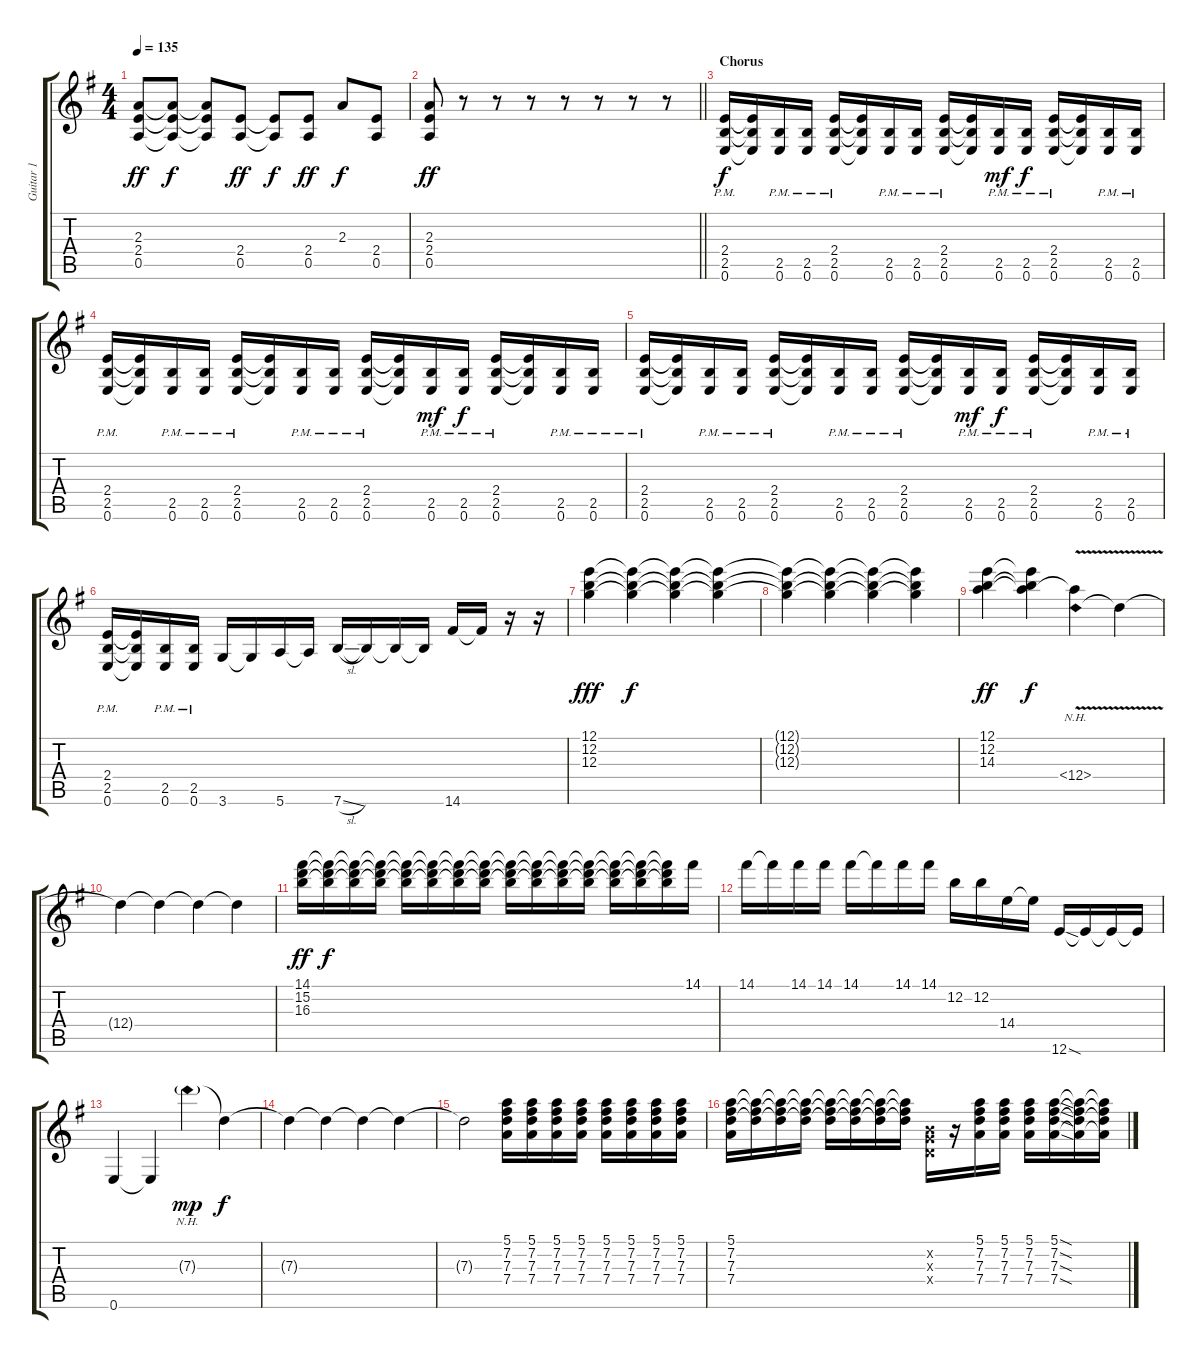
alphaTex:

\track ("Guitar 1" "Guitar 1") {instrument distortionguitar}
\staff {score tabs}
\tuning (E4 B3 G3 D3 A2 E2) {hide}
\ts (4 4)
\tempo 135
\clef g2
\ks g
(2.3 2.4 0.5).8{dy ff} (2.3{t} 2.4{t} 0.5{t}).8{dy f} (2.3{t} 2.4{t} 0.5{t}).8 (2.4 0.5).8{dy ff} (2.4{t} 0.5{t}).8{dy f} (2.4 0.5).8{dy ff} 2.3.8{dy f} (2.4 0.5).8 |
\barLineRight lightlight
(2.3 2.4 0.5).8{dy ff} r.8 r.8 r.8 r.8 r.8 r.8 r.8 |
\section ("" "Chorus")
(2.4{pm} 2.5{pm} 0.6{pm}).16{dy f} (2.4{t} 2.5{t} 0.6{t}).16 (2.5{pm} 0.6{pm}).16 (2.5{pm} 0.6{pm}).16 (2.4{pm} 2.5{pm} 0.6{pm}).16 (2.4{t} 2.5{t} 0.6{t}).16 (2.5{pm} 0.6{pm}).16 (2.5{pm} 0.6{pm}).16 (2.4{pm} 2.5{pm} 0.6{pm}).16 (2.4{t} 2.5{t} 0.6{t}).16 (2.5{pm} 0.6{pm}).16{dy mf} (2.5{pm} 0.6{pm}).16{dy f} (2.4{pm} 2.5{pm} 0.6{pm}).16 (2.4{t} 2.5{t} 0.6{t}).16 (2.5{pm} 0.6{pm}).16 (2.5{pm} 0.6{pm}).16 |
(2.4{pm} 2.5{pm} 0.6{pm}).16 (2.4{t} 2.5{t} 0.6{t}).16 (2.5{pm} 0.6{pm}).16 (2.5{pm} 0.6{pm}).16 (2.4{pm} 2.5{pm} 0.6{pm}).16 (2.4{t} 2.5{t} 0.6{t}).16 (2.5{pm} 0.6{pm}).16 (2.5{pm} 0.6{pm}).16 (2.4{pm} 2.5{pm} 0.6{pm}).16 (2.4{t} 2.5{t} 0.6{t}).16 (2.5{pm} 0.6{pm}).16{dy mf} (2.5{pm} 0.6{pm}).16{dy f} (2.4{pm} 2.5{pm} 0.6{pm}).16 (2.4{t} 2.5{t} 0.6{t}).16 (2.5{pm} 0.6{pm}).16 (2.5{pm} 0.6{pm}).16 |
(2.4{pm} 2.5{pm} 0.6{pm}).16 (2.4{t} 2.5{t} 0.6{t}).16 (2.5{pm} 0.6{pm}).16 (2.5{pm} 0.6{pm}).16 (2.4{pm} 2.5{pm} 0.6{pm}).16 (2.4{t} 2.5{t} 0.6{t}).16 (2.5{pm} 0.6{pm}).16 (2.5{pm} 0.6{pm}).16 (2.4{pm} 2.5{pm} 0.6{pm}).16 (2.4{t} 2.5{t} 0.6{t}).16 (2.5{pm} 0.6{pm}).16{dy mf} (2.5{pm} 0.6{pm}).16{dy f} (2.4{pm} 2.5{pm} 0.6{pm}).16 (2.4{t} 2.5{t} 0.6{t}).16 (2.5{pm} 0.6{pm}).16 (2.5{pm} 0.6{pm}).16 |
(2.4{pm} 2.5{pm} 0.6{pm}).16 (2.4{t} 2.5{t} 0.6{t}).16 (2.5{pm} 0.6{pm}).16 (2.5{pm} 0.6{pm}).16 3.6.16 3.6{t}.16 5.6.16 5.6{t}.16 7.6{sl}.16 7.6{t}.16 7.6{t}.16 7.6{t}.16 14.6.16 14.6{t}.16 r.16 r.16 |
(12.1 12.2 12.3).4{dy fff} (12.1{t} 12.2{t} 12.3{t}).4{dy f} (12.1{t} 12.2{t} 12.3{t}).4 (12.1{t} 12.2{t} 12.3{t}).4 |
(12.1{t} 12.2{t} 12.3{t}).4 (12.1{t} 12.2{t} 12.3{t}).4 (12.1{t} 12.2{t} 12.3{t}).4 (12.1{t} 12.2{t} 12.3{t}).4 |
(12.1 12.2 14.3).4{dy ff} (12.1{t} 12.2{t} 14.3{t}).4{dy f} (14.3{t} 12.4{nh v}).4 12.4{t}.4 |
12.4{t}.4 12.4{t}.4 12.4{t}.4 12.4{t}.4 |
(14.1 15.2 16.3).16{dy ff} (14.1{t} 15.2{t} 16.3{t}).16{dy f} (14.1{t} 15.2{t} 16.3{t}).16 (14.1{t} 15.2{t} 16.3{t}).16 (14.1{t} 15.2{t} 16.3{t}).16 (14.1{t} 15.2{t} 16.3{t}).16 (14.1{t} 15.2{t} 16.3{t}).16 (14.1{t} 15.2{t} 16.3{t}).16 (14.1{t} 15.2{t} 16.3{t}).16 (14.1{t} 15.2{t} 16.3{t}).16 (14.1{t} 15.2{t} 16.3{t}).16 (14.1{t} 15.2{t} 16.3{t}).16 (14.1{t} 15.2{t} 16.3{t}).16 (14.1{t} 15.2{t} 16.3{t}).16 (14.1{t} 15.2{t} 16.3{t}).16 14.1.16 |
14.1.16 14.1{t}.16 14.1.16 14.1.16 14.1.16 14.1{t}.16 14.1.16 14.1.16 12.2.16 12.2.16 14.4.16 14.4{t}.16 12.6{sod}.16 12.6{t}.16 12.6{t}.16 12.6{t}.16 |
0.6.4 0.6{t}.4 7.3{nh g}.4{dy mp} 7.3{t}.4{dy f} |
7.3{t}.4 7.3{t}.4 7.3{t}.4 7.3{t}.4 |
7.3{t}.2 (5.1 7.2 7.3 7.4).16 (5.1 7.2 7.3 7.4).16 (5.1 7.2 7.3 7.4).16 (5.1 7.2 7.3 7.4).16 (5.1 7.2 7.3 7.4).16 (5.1 7.2 7.3 7.4).16 (5.1 7.2 7.3 7.4).16 (5.1 7.2 7.3 7.4).16 |
(5.1 7.2 7.3 7.4).16 (5.1{t} 7.2{t} 7.3{t}).16 (5.1{t} 7.2{t} 7.3{t}).16 (5.1{t} 7.2{t} 7.3{t}).16 (5.1{t} 7.2{t} 7.3{t}).16 (5.1{t} 7.2{t} 7.3{t}).16 (5.1{t} 7.2{t} 7.3{t}).16 (5.1{t} 7.2{t} 7.3{t}).16 (0.2{x} 0.3{x} 0.4{x}).16 r.16 (5.1 7.2 7.3 7.4).16 (5.1 7.2 7.3 7.4).16 (5.1 7.2 7.3 7.4).16 (5.1{sod} 7.2{sod} 7.3{sod} 7.4{sod}).16 (5.1{t} 7.2{t} 7.3{t} 7.4{t}).16 (5.1{t} 7.2{t} 7.3{t} 7.4{t}).16
